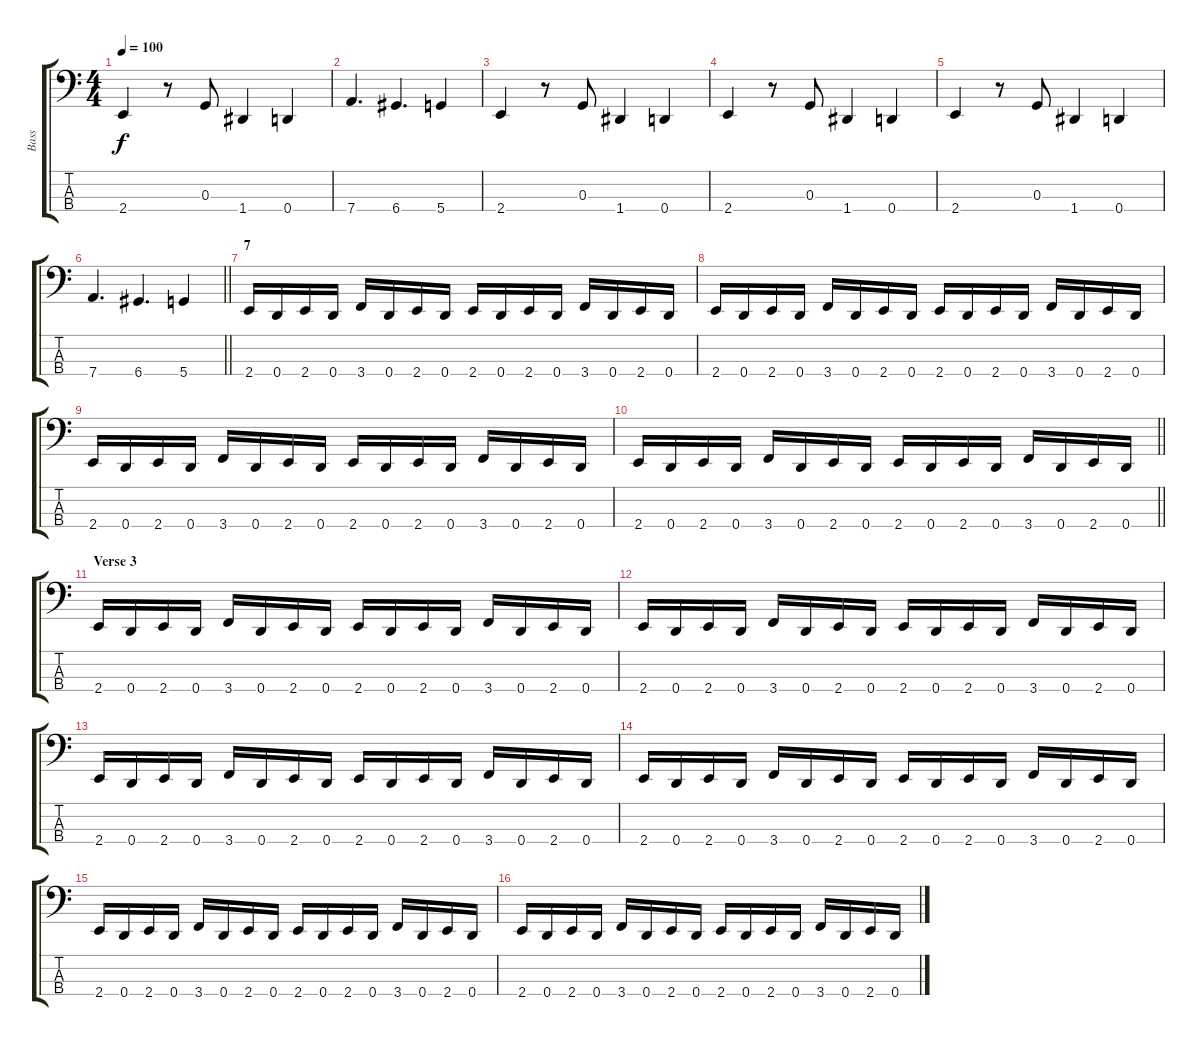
\track ("Bass" "Bass") {instrument electricbassfinger}
\staff {score tabs}
\tuning (F2 C2 G1 D1) {hide}
\ts (4 4)
\tempo 100
\clef f4
\ks c
2.4.4{dy f} r.8 0.3.8 1.4.4 0.4.4 |
7.4.4{d} 6.4.4{d} 5.4.4 |
2.4.4 r.8 0.3.8 1.4.4 0.4.4 |
2.4.4 r.8 0.3.8 1.4.4 0.4.4 |
2.4.4 r.8 0.3.8 1.4.4 0.4.4 |
\barLineRight lightlight
7.4.4{d} 6.4.4{d} 5.4.4 |
\section ("" "7")
2.4.16 0.4.16 2.4.16 0.4.16 3.4.16 0.4.16 2.4.16 0.4.16 2.4.16 0.4.16 2.4.16 0.4.16 3.4.16 0.4.16 2.4.16 0.4.16 |
2.4.16 0.4.16 2.4.16 0.4.16 3.4.16 0.4.16 2.4.16 0.4.16 2.4.16 0.4.16 2.4.16 0.4.16 3.4.16 0.4.16 2.4.16 0.4.16 |
2.4.16 0.4.16 2.4.16 0.4.16 3.4.16 0.4.16 2.4.16 0.4.16 2.4.16 0.4.16 2.4.16 0.4.16 3.4.16 0.4.16 2.4.16 0.4.16 |
\barLineRight lightlight
2.4.16 0.4.16 2.4.16 0.4.16 3.4.16 0.4.16 2.4.16 0.4.16 2.4.16 0.4.16 2.4.16 0.4.16 3.4.16 0.4.16 2.4.16 0.4.16 |
\section ("" "Verse 3")
2.4.16 0.4.16 2.4.16 0.4.16 3.4.16 0.4.16 2.4.16 0.4.16 2.4.16 0.4.16 2.4.16 0.4.16 3.4.16 0.4.16 2.4.16 0.4.16 |
2.4.16 0.4.16 2.4.16 0.4.16 3.4.16 0.4.16 2.4.16 0.4.16 2.4.16 0.4.16 2.4.16 0.4.16 3.4.16 0.4.16 2.4.16 0.4.16 |
2.4.16 0.4.16 2.4.16 0.4.16 3.4.16 0.4.16 2.4.16 0.4.16 2.4.16 0.4.16 2.4.16 0.4.16 3.4.16 0.4.16 2.4.16 0.4.16 |
2.4.16 0.4.16 2.4.16 0.4.16 3.4.16 0.4.16 2.4.16 0.4.16 2.4.16 0.4.16 2.4.16 0.4.16 3.4.16 0.4.16 2.4.16 0.4.16 |
2.4.16 0.4.16 2.4.16 0.4.16 3.4.16 0.4.16 2.4.16 0.4.16 2.4.16 0.4.16 2.4.16 0.4.16 3.4.16 0.4.16 2.4.16 0.4.16 |
2.4.16 0.4.16 2.4.16 0.4.16 3.4.16 0.4.16 2.4.16 0.4.16 2.4.16 0.4.16 2.4.16 0.4.16 3.4.16 0.4.16 2.4.16 0.4.16
